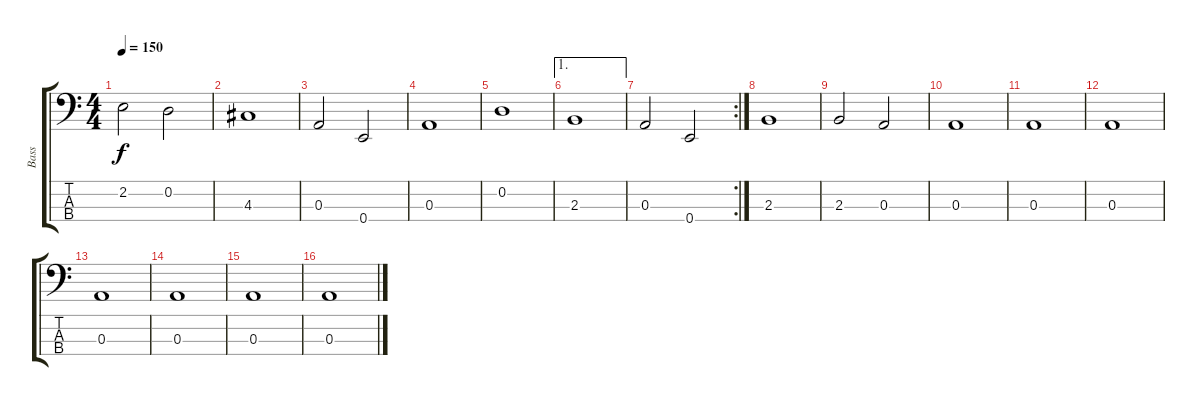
\track ("Bass" "Bass") {instrument electricbassfinger}
\staff {score tabs}
\tuning (G2 D2 A1 E1) {hide}
\ts (4 4)
\tempo 150
\clef f4
\ks c
2.2.2{dy f} 0.2.2 |
4.3.1 |
0.3.2 0.4.2 |
0.3.1 |
0.2.1 |
\ae 1
2.3.1 |
\rc 2
0.3.2 0.4.2 |
2.3.1 |
2.3.2 0.3.2 |
0.3.1 |
0.3.1 |
0.3.1 |
0.3.1 |
0.3.1 |
0.3.1 |
0.3.1
